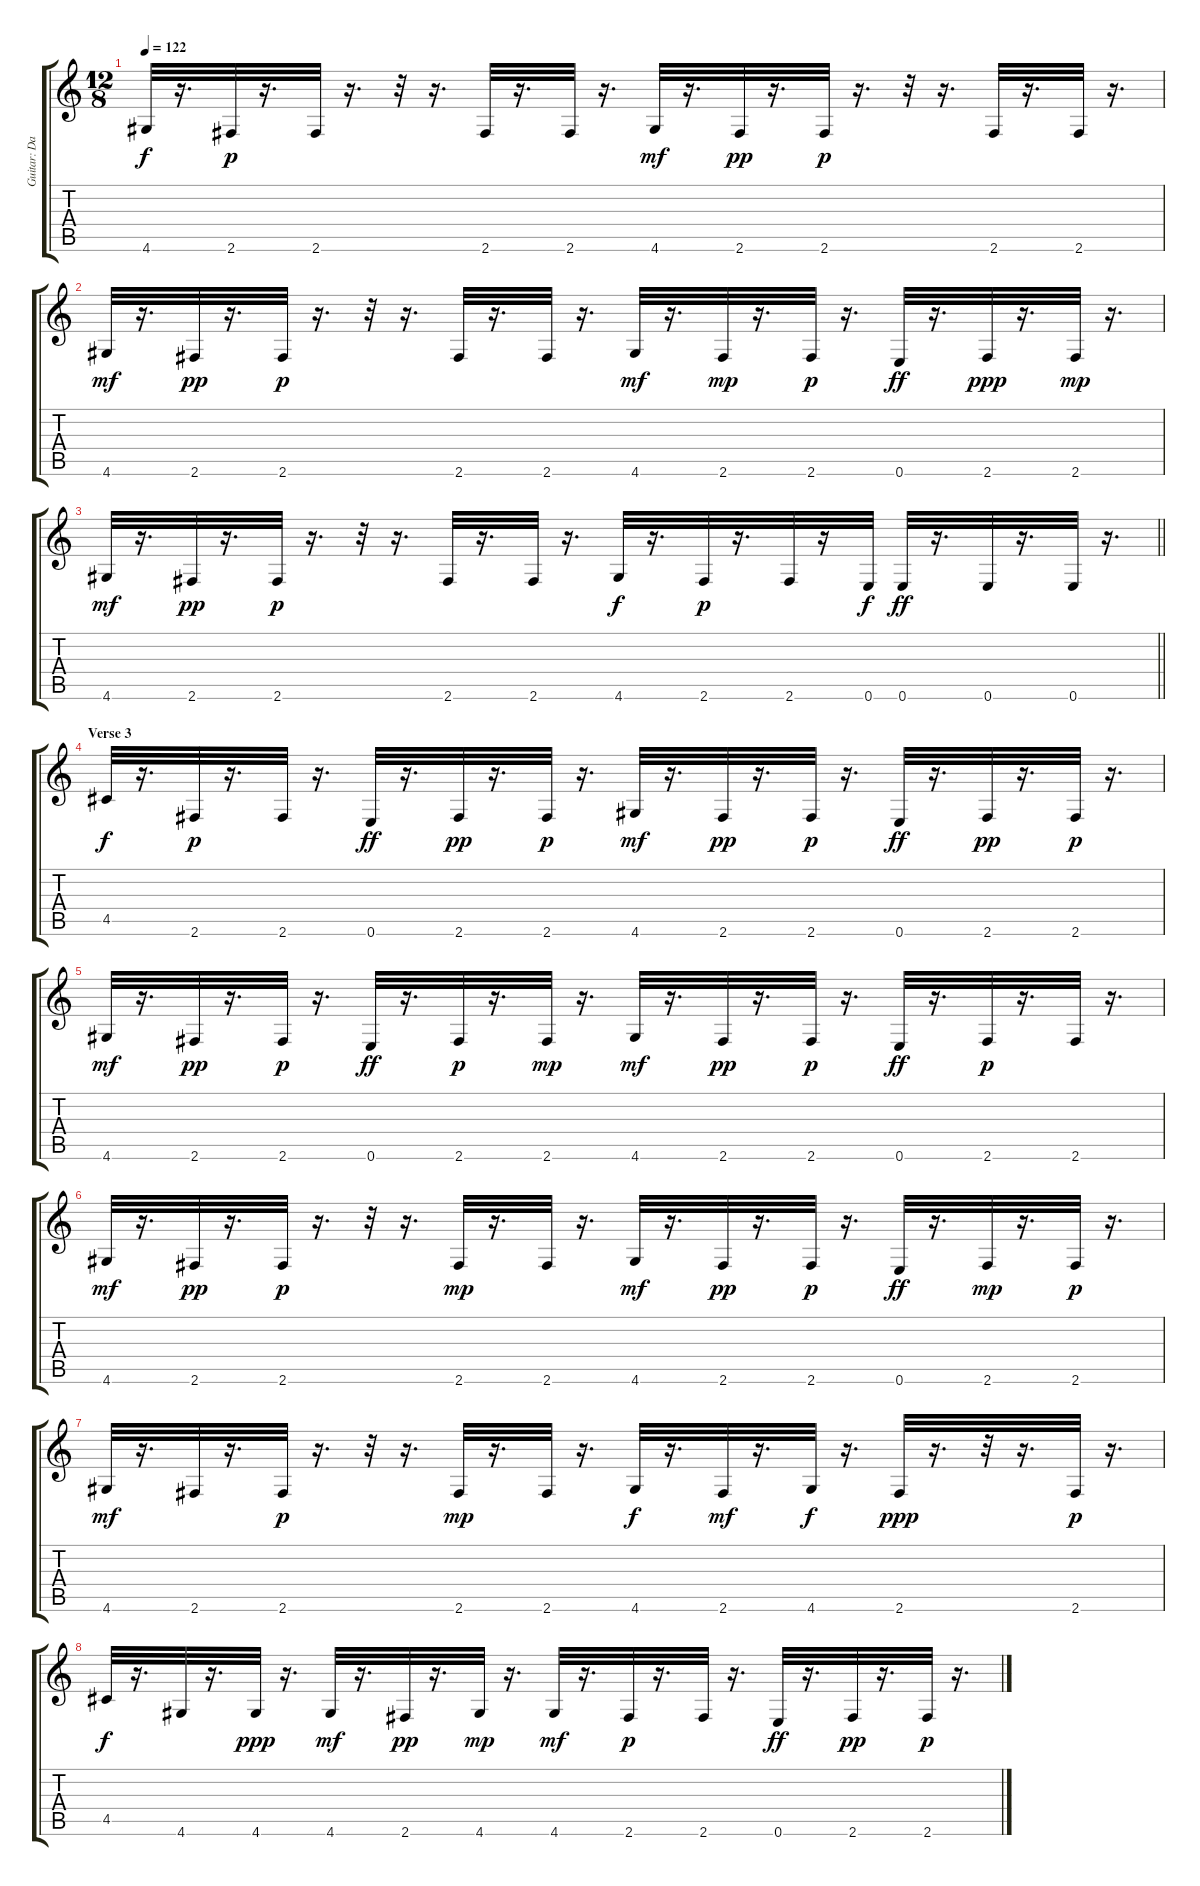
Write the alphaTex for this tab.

\track ("Guitar: Davey Johnstone" "Guitar: Da") {instrument electricguitarjazz}
\staff {score tabs}
\tuning (E4 B3 G3 D3 A2 E2) {hide}
\ts (12 8)
\tempo 122
\clef g2
\ks c
4.6.32{dy f} r.16{d} 2.6.32{dy p} r.16{d} 2.6.32 r.16{d} r.32 r.16{d} 2.6.32 r.16{d} 2.6.32 r.16{d} 4.6.32{dy mf} r.16{d} 2.6.32{dy pp} r.16{d} 2.6.32{dy p} r.16{d} r.32 r.16{d} 2.6.32 r.16{d} 2.6.32 r.16{d} |
4.6.32{dy mf} r.16{d} 2.6.32{dy pp} r.16{d} 2.6.32{dy p} r.16{d} r.32 r.16{d} 2.6.32 r.16{d} 2.6.32 r.16{d} 4.6.32{dy mf} r.16{d} 2.6.32{dy mp} r.16{d} 2.6.32{dy p} r.16{d} 0.6.32{dy ff} r.16{d} 2.6.32{dy ppp} r.16{d} 2.6.32{dy mp} r.16{d} |
\barLineRight lightlight
4.6.32{dy mf} r.16{d} 2.6.32{dy pp} r.16{d} 2.6.32{dy p} r.16{d} r.32 r.16{d} 2.6.32 r.16{d} 2.6.32 r.16{d} 4.6.32{dy f} r.16{d} 2.6.32{dy p} r.16{d} 2.6.32 r.16 0.6.32{dy f} 0.6.32{dy ff} r.16{d} 0.6.32 r.16{d} 0.6.32 r.16{d} |
\section ("" "Verse 3")
4.5.32{dy f} r.16{d} 2.6.32{dy p} r.16{d} 2.6.32 r.16{d} 0.6.32{dy ff} r.16{d} 2.6.32{dy pp} r.16{d} 2.6.32{dy p} r.16{d} 4.6.32{dy mf} r.16{d} 2.6.32{dy pp} r.16{d} 2.6.32{dy p} r.16{d} 0.6.32{dy ff} r.16{d} 2.6.32{dy pp} r.16{d} 2.6.32{dy p} r.16{d} |
4.6.32{dy mf} r.16{d} 2.6.32{dy pp} r.16{d} 2.6.32{dy p} r.16{d} 0.6.32{dy ff} r.16{d} 2.6.32{dy p} r.16{d} 2.6.32{dy mp} r.16{d} 4.6.32{dy mf} r.16{d} 2.6.32{dy pp} r.16{d} 2.6.32{dy p} r.16{d} 0.6.32{dy ff} r.16{d} 2.6.32{dy p} r.16{d} 2.6.32 r.16{d} |
4.6.32{dy mf} r.16{d} 2.6.32{dy pp} r.16{d} 2.6.32{dy p} r.16{d} r.32 r.16{d} 2.6.32{dy mp} r.16{d} 2.6.32 r.16{d} 4.6.32{dy mf} r.16{d} 2.6.32{dy pp} r.16{d} 2.6.32{dy p} r.16{d} 0.6.32{dy ff} r.16{d} 2.6.32{dy mp} r.16{d} 2.6.32{dy p} r.16{d} |
4.6.32{dy mf} r.16{d} 2.6.32 r.16{d} 2.6.32{dy p} r.16{d} r.32 r.16{d} 2.6.32{dy mp} r.16{d} 2.6.32 r.16{d} 4.6.32{dy f} r.16{d} 2.6.32{dy mf} r.16{d} 4.6.32{dy f} r.16{d} 2.6.32{dy ppp} r.16{d} r.32 r.16{d} 2.6.32{dy p} r.16{d} |
4.5.32{dy f} r.16{d} 4.6.32 r.16{d} 4.6.32{dy ppp} r.16{d} 4.6.32{dy mf} r.16{d} 2.6.32{dy pp} r.16{d} 4.6.32{dy mp} r.16{d} 4.6.32{dy mf} r.16{d} 2.6.32{dy p} r.16{d} 2.6.32 r.16{d} 0.6.32{dy ff} r.16{d} 2.6.32{dy pp} r.16{d} 2.6.32{dy p} r.16{d}
